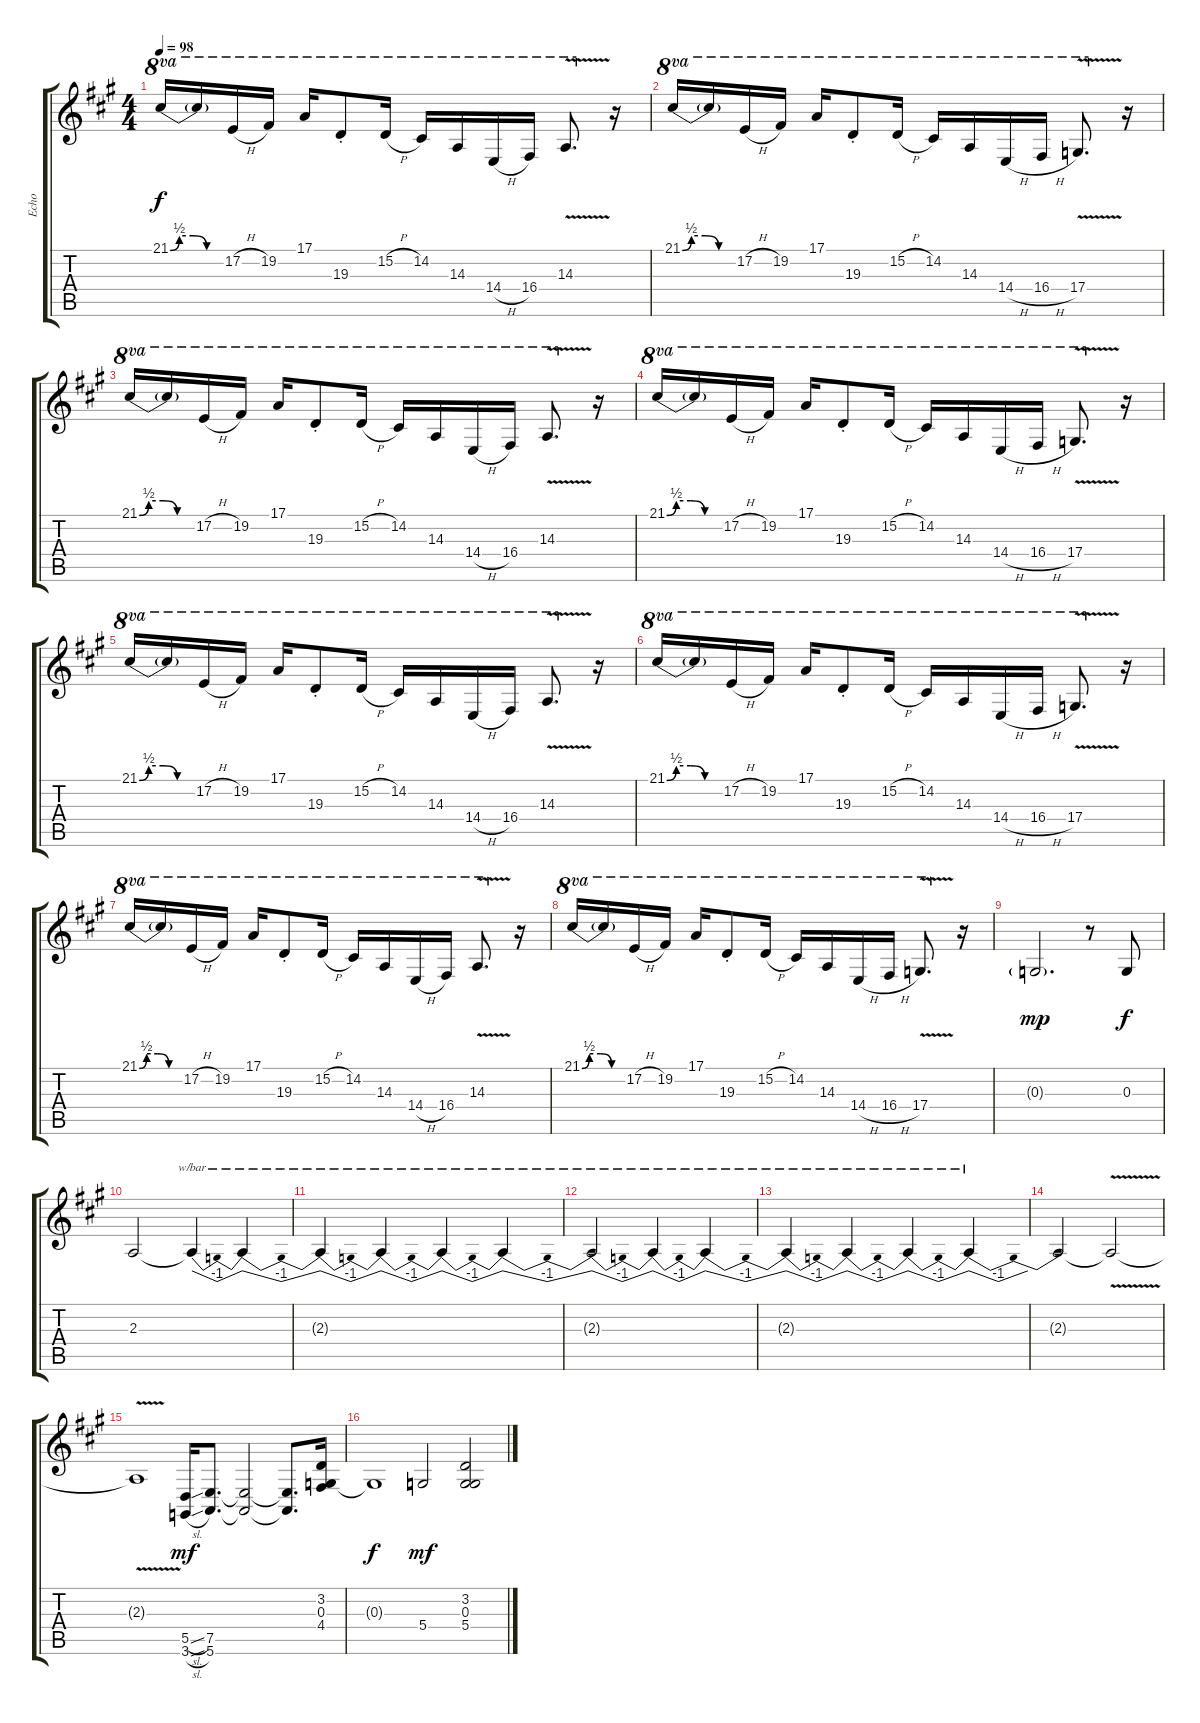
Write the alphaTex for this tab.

\track ("Echo" "Echo") {instrument violin}
\staff {score tabs}
\tuning (E4 B3 G3 D3 A2 E2) {hide}
\ts (4 4)
\tempo 98
\clef g2
\ks a
21.1{be (custom 0 0 10 2 25 2 40 0 60 0)}.16{ot 8va dy f} 21.1{t}.16{ot 8va} 17.2{h}.16{ot 8va} 19.2.16{ot 8va} 17.1.16{ot 8va} 19.3{st}.8{ot 8va} 15.2{h}.16{ot 8va} 14.2.16{ot 8va} 14.3.16{ot 8va} 14.4{h}.16{ot 8va} 16.4.16{ot 8va} 14.3{v}.8{d ot 8va} r.16 |
21.1{be (custom 0 0 10 2 25 2 40 0 60 0)}.16{ot 8va} 21.1{t}.16{ot 8va} 17.2{h}.16{ot 8va} 19.2.16{ot 8va} 17.1.16{ot 8va} 19.3{st}.8{ot 8va} 15.2{h}.16{ot 8va} 14.2.16{ot 8va} 14.3.16{ot 8va} 14.4{h}.16{ot 8va} 16.4{h}.16{ot 8va} 17.4{v}.8{d ot 8va} r.16 |
21.1{be (custom 0 0 10 2 25 2 40 0 60 0)}.16{ot 8va} 21.1{t}.16{ot 8va} 17.2{h}.16{ot 8va} 19.2.16{ot 8va} 17.1.16{ot 8va} 19.3{st}.8{ot 8va} 15.2{h}.16{ot 8va} 14.2.16{ot 8va} 14.3.16{ot 8va} 14.4{h}.16{ot 8va} 16.4.16{ot 8va} 14.3{v}.8{d ot 8va} r.16 |
21.1{be (custom 0 0 10 2 25 2 40 0 60 0)}.16{ot 8va} 21.1{t}.16{ot 8va} 17.2{h}.16{ot 8va} 19.2.16{ot 8va} 17.1.16{ot 8va} 19.3{st}.8{ot 8va} 15.2{h}.16{ot 8va} 14.2.16{ot 8va} 14.3.16{ot 8va} 14.4{h}.16{ot 8va} 16.4{h}.16{ot 8va} 17.4{v}.8{d ot 8va} r.16 |
21.1{be (custom 0 0 10 2 25 2 40 0 60 0)}.16{ot 8va} 21.1{t}.16{ot 8va} 17.2{h}.16{ot 8va} 19.2.16{ot 8va} 17.1.16{ot 8va} 19.3{st}.8{ot 8va} 15.2{h}.16{ot 8va} 14.2.16{ot 8va} 14.3.16{ot 8va} 14.4{h}.16{ot 8va} 16.4.16{ot 8va} 14.3{v}.8{d ot 8va} r.16 |
21.1{be (custom 0 0 10 2 25 2 40 0 60 0)}.16{ot 8va} 21.1{t}.16{ot 8va} 17.2{h}.16{ot 8va} 19.2.16{ot 8va} 17.1.16{ot 8va} 19.3{st}.8{ot 8va} 15.2{h}.16{ot 8va} 14.2.16{ot 8va} 14.3.16{ot 8va} 14.4{h}.16{ot 8va} 16.4{h}.16{ot 8va} 17.4{v}.8{d ot 8va} r.16 |
21.1{be (custom 0 0 10 2 25 2 40 0 60 0)}.16{ot 8va} 21.1{t}.16{ot 8va} 17.2{h}.16{ot 8va} 19.2.16{ot 8va} 17.1.16{ot 8va} 19.3{st}.8{ot 8va} 15.2{h}.16{ot 8va} 14.2.16{ot 8va} 14.3.16{ot 8va} 14.4{h}.16{ot 8va} 16.4.16{ot 8va} 14.3{v}.8{d ot 8va} r.16 |
21.1{be (custom 0 0 10 2 25 2 40 0 60 0)}.16{ot 8va} 21.1{t}.16{ot 8va} 17.2{h}.16{ot 8va} 19.2.16{ot 8va} 17.1.16{ot 8va} 19.3{st}.8{ot 8va} 15.2{h}.16{ot 8va} 14.2.16{ot 8va} 14.3.16{ot 8va} 14.4{h}.16{ot 8va} 16.4{h}.16{ot 8va} 17.4{v}.8{d ot 8va} r.16 |
0.3{g}.2{d dy mp} r.8 0.3.8{dy f} |
2.3.2 2.3{t}.4{tbe (dip default 0 0 30 -4 60 0)} 2.3{t}.4{tbe (dip default 0 0 30 -4 60 0)} |
2.3{t}.4{tbe (dip default 0 0 30 -4 60 0)} 2.3{t}.4{tbe (dip default 0 0 30 -4 60 0)} 2.3{t}.4{tbe (dip default 0 0 30 -4 60 0)} 2.3{t}.4{tbe (dip default 0 0 30 -4 60 0)} |
2.3{t}.2{tbe (dip default 0 0 30 -4 60 0)} 2.3{t}.4{tbe (dip default 0 0 30 -4 60 0)} 2.3{t}.4{tbe (dip default 0 0 30 -4 60 0)} |
2.3{t}.4{tbe (dip default 0 0 30 -4 60 0)} 2.3{t}.4{tbe (dip default 0 0 30 -4 60 0)} 2.3{t}.4{tbe (dip default 0 0 30 -4 60 0)} 2.3{t}.4{tbe (dip default 0 0 30 -4 60 0)} |
2.3{t}.2 2.3{v t}.2 |
2.3{t}.1 (5.5{sl} 3.6{sl}).16{dy mf} (7.5 5.6).8{d} (7.5{t} 5.6{t}).2 (7.5{t} 5.6{t}).8{d} (3.2 0.3 4.4).16 |
0.3{t}.1{dy f} 5.4.2{dy mf} (3.2 0.3 5.4).2
